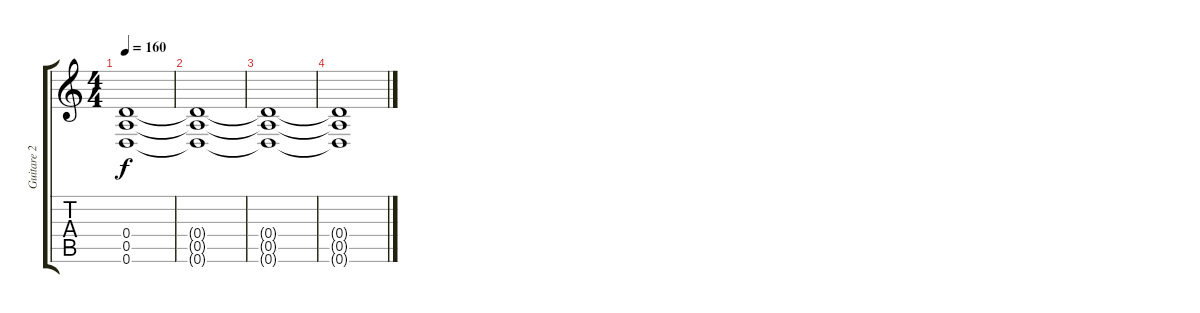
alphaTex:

\track ("Guitare 2" "Guitare 2") {instrument distortionguitar}
\staff {score tabs}
\tuning (E4 B3 G3 D3 A2 D2) {hide}
\ts (4 4)
\tempo 160
\clef g2
\ks c
(0.4 0.5 0.6).1{dy f} |
(0.4{t} 0.5{t} 0.6{t}).1 |
(0.4{t} 0.5{t} 0.6{t}).1 |
(0.4{t} 0.5{t} 0.6{t}).1
